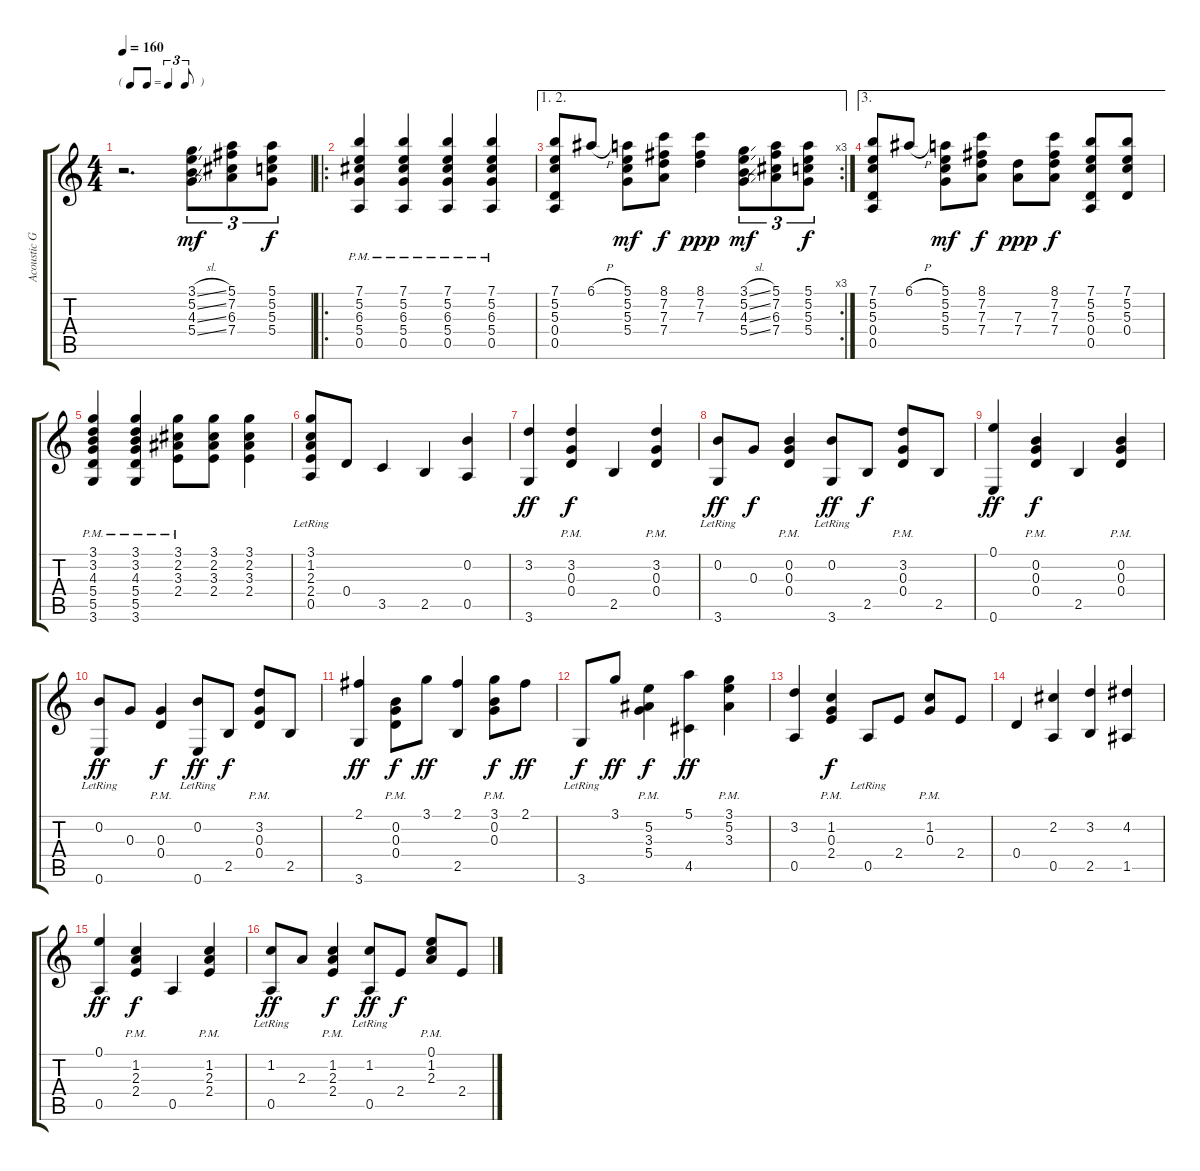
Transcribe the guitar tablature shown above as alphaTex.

\track ("Acoustic Guitar" "Acoustic G") {instrument acousticguitarsteel}
\staff {score tabs}
\tuning (E4 B3 G3 D3 A2 E2) {hide}
\ts (4 4)
\tf triplet8th
\tempo 160
\clef g2
\ks c
r.2{d dy mf instrument acousticguitarsteel} (3.1{sl} 5.2{sl} 4.3{sl} 5.4{sl}).8{tu (3 2)} (5.1 7.2 6.3 7.4).8{tu (3 2)} (5.1 5.2 5.3 5.4).8{tu (3 2) dy f} |
\ro
(7.1{pm} 5.2{pm} 6.3{pm} 5.4{pm} 0.5{pm}).4 (7.1{pm} 5.2{pm} 6.3{pm} 5.4{pm} 0.5{pm}).4 (7.1{pm} 5.2{pm} 6.3{pm} 5.4{pm} 0.5{pm}).4 (7.1{pm} 5.2{pm} 6.3{pm} 5.4{pm} 0.5{pm}).4 |
\ae (1 2)
\rc 3
(7.1 5.2 5.3 0.4 0.5).8 6.1{h}.8 (5.1 5.2 5.3 5.4).8{dy mf} (8.1 7.2 7.3 7.4).8{dy f} (8.1 7.2 7.3).4{dy ppp} (3.1{sl} 5.2{sl} 4.3{sl} 5.4{sl}).8{tu (3 2) dy mf} (5.1 7.2 6.3 7.4).8{tu (3 2)} (5.1 5.2 5.3 5.4).8{tu (3 2) dy f} |
\ae 3
(7.1 5.2 5.3 0.4 0.5).8 6.1{h}.8 (5.1 5.2 5.3 5.4).8{dy mf} (8.1 7.2 7.3 7.4).8{dy f} (7.3 7.4).8{dy ppp} (8.1 7.2 7.3 7.4).8{dy f} (7.1 5.2 5.3 0.4 0.5).8 (7.1 5.2 5.3 0.4).8 |
(3.1{pm} 3.2{pm} 4.3{pm} 5.4{pm} 5.5{pm} 3.6{pm}).4 (3.1{pm} 3.2{pm} 4.3{pm} 5.4{pm} 5.5{pm} 3.6{pm}).4 (3.1 2.2{pm} 3.3{pm} 2.4{pm}).8 (3.1 2.2 3.3 2.4).8 (3.1 2.2 3.3 2.4).4 |
(3.1 1.2{lr} 2.3{lr} 2.4 0.5).8 0.4.8 3.5.4 2.5.4 (0.2 0.5).4 |
(3.2 3.6).4{dy ff} (3.2{pm} 0.3{pm} 0.4{pm}).4{dy f} 2.5.4 (3.2{pm} 0.3{pm} 0.4{pm}).4 |
(0.2 3.6{lr}).8{dy ff} 0.3.8{dy f} (0.2{pm} 0.3{pm} 0.4{pm}).4 (0.2 3.6{lr}).8{dy ff} 2.5.8{dy f} (3.2{pm} 0.3{pm} 0.4{pm}).8 2.5.8 |
(0.1 0.6).4{dy ff} (0.2{pm} 0.3{pm} 0.4{pm}).4{dy f} 2.5.4 (0.2{pm} 0.3{pm} 0.4{pm}).4 |
(0.2{lr} 0.6{lr}).8{dy ff} 0.3.8 (0.3{pm} 0.4{pm}).4{dy f} (0.2 0.6{lr}).8{dy ff} 2.5.8{dy f} (3.2{pm} 0.3{pm} 0.4{pm}).8 2.5.8 |
(2.1 3.6).4{dy ff} (0.2{pm} 0.3{pm} 0.4{pm}).8{dy f} 3.1.8{dy ff} (2.1 2.5).4 (3.1{pm} 0.2{pm} 0.3{pm}).8{dy f} 2.1.8{dy ff} |
3.6{lr}.8{dy f} 3.1.8{dy ff} (5.2{pm} 3.3{pm} 5.4{pm}).4{dy f} (5.1 4.5).4{dy ff} (3.1{pm} 5.2{pm} 3.3{pm}).4 |
(3.2 0.5).4 (1.2{pm} 0.3{pm} 2.4{pm}).4{dy f} 0.5{lr}.8 2.4.8 (1.2{pm} 0.3{pm}).8 2.4.8 |
0.4.4 (2.2 0.5).4 (3.2 2.5).4 (4.2 1.5).4 |
(0.1 0.5).4{dy ff} (1.2{pm} 2.3{pm} 2.4{pm}).4{dy f} 0.5.4 (1.2{pm} 2.3{pm} 2.4{pm}).4 |
(1.2{lr} 0.5{lr}).8{dy ff} 2.3.8 (1.2{pm} 2.3{pm} 2.4{pm}).4{dy f} (1.2 0.5{lr}).8{dy ff} 2.4.8{dy f} (0.1{pm} 1.2{pm} 2.3{pm}).8 2.4.8
